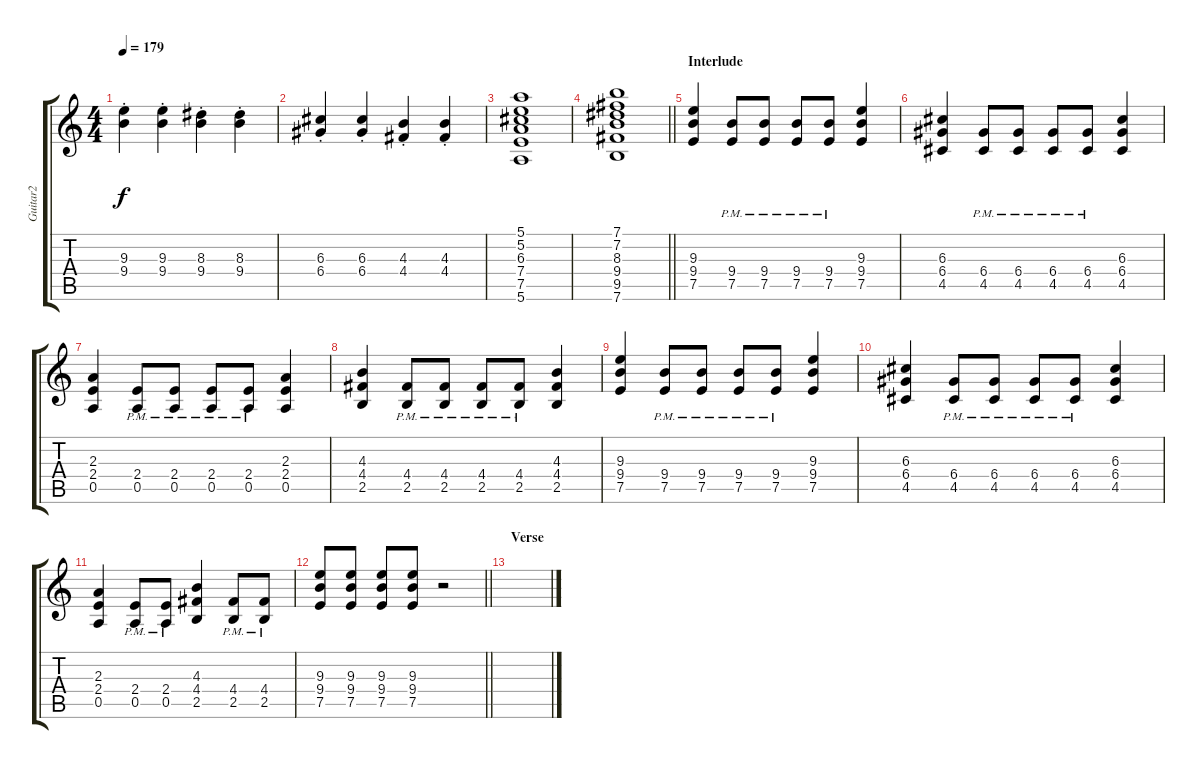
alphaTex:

\track ("Guitar2" "Guitar2") {instrument overdrivenguitar}
\staff {score tabs}
\tuning (E4 B3 G3 D3 A2 E2) {hide}
\ts (4 4)
\tempo 179
\clef g2
\ks c
(9.3{st} 9.4{st}).4{dy f} (9.3{st} 9.4{st}).4 (8.3{st} 9.4{st}).4 (8.3{st} 9.4{st}).4 |
(6.3{st} 6.4{st}).4 (6.3{st} 6.4{st}).4 (4.3{st} 4.4{st}).4 (4.3{st} 4.4{st}).4 |
(5.1 5.2 6.3 7.4 7.5 5.6).1 |
\barLineRight lightlight
(7.1 7.2 8.3 9.4 9.5 7.6).1 |
\section ("" "Interlude")
(9.3 9.4 7.5).4 (9.4{pm} 7.5{pm}).8 (9.4{pm} 7.5{pm}).8 (9.4{pm} 7.5{pm}).8 (9.4{pm} 7.5{pm}).8 (9.3 9.4 7.5).4 |
(6.3 6.4 4.5).4 (6.4{pm} 4.5{pm}).8 (6.4{pm} 4.5{pm}).8 (6.4{pm} 4.5{pm}).8 (6.4{pm} 4.5{pm}).8 (6.3 6.4 4.5).4 |
(2.3 2.4 0.5).4 (2.4{pm} 0.5{pm}).8 (2.4{pm} 0.5{pm}).8 (2.4{pm} 0.5{pm}).8 (2.4{pm} 0.5{pm}).8 (2.3 2.4 0.5).4 |
(4.3 4.4 2.5).4 (4.4{pm} 2.5{pm}).8 (4.4{pm} 2.5{pm}).8 (4.4{pm} 2.5{pm}).8 (4.4{pm} 2.5{pm}).8 (4.3 4.4 2.5).4 |
(9.3 9.4 7.5).4 (9.4{pm} 7.5{pm}).8 (9.4{pm} 7.5{pm}).8 (9.4{pm} 7.5{pm}).8 (9.4{pm} 7.5{pm}).8 (9.3 9.4 7.5).4 |
(6.3 6.4 4.5).4 (6.4{pm} 4.5{pm}).8 (6.4{pm} 4.5{pm}).8 (6.4{pm} 4.5{pm}).8 (6.4{pm} 4.5{pm}).8 (6.3 6.4 4.5).4 |
(2.3 2.4 0.5).4 (2.4{pm} 0.5{pm}).8 (2.4{pm} 0.5{pm}).8 (4.3 4.4 2.5).4 (4.4{pm} 2.5{pm}).8 (4.4{pm} 2.5{pm}).8 |
\barLineRight lightlight
(9.3 9.4 7.5).8 (9.3 9.4 7.5).8 (9.3 9.4 7.5).8 (9.3 9.4 7.5).8 r.2 |
\section ("" "Verse")
